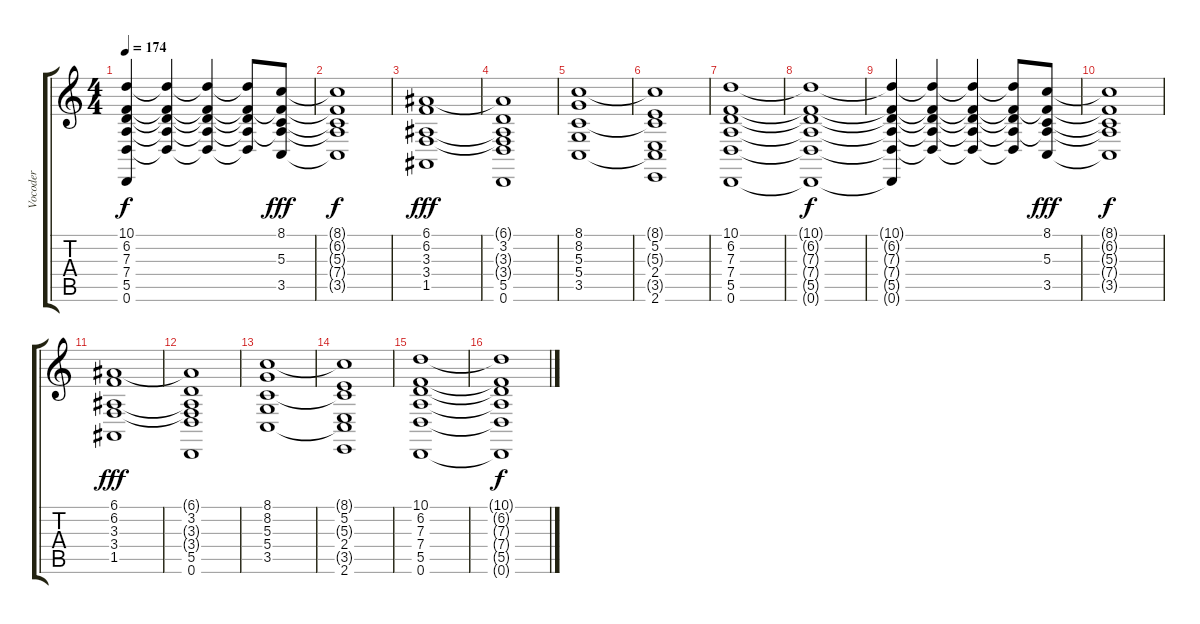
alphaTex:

\track ("Vocoder" "Vocoder") {instrument choiraahs}
\staff {score tabs}
\tuning (E4 B3 G3 D3 A2 D2) {hide}
\ts (4 4)
\tempo 174
\clef g2
\ks c
(10.1{t} 6.2{t} 7.3{t} 7.4{t} 5.5{t} 0.6{t}).4{dy f} (10.1{t} 6.2{t} 7.3{t} 7.4{t} 5.5{t}).4 (10.1{t} 6.2{t} 7.3{t} 7.4{t} 5.5{t}).4 (10.1{t} 6.2{t} 7.3{t} 7.4{t} 5.5{t}).8 (8.1 6.2{t} 5.3 7.4{t} 3.5).8{dy fff} |
(8.1{t} 6.2{t} 5.3{t} 7.4{t} 3.5{t}).1{dy f} |
(6.1 6.2 3.3 3.4 1.5).1{dy fff} |
(6.1{t} 3.2 3.3{t} 3.4{t} 5.5 0.6).1 |
(8.1 8.2 5.3 5.4 3.5).1 |
(8.1{t} 5.2 5.3{t} 2.4 3.5{t} 2.6).1 |
(10.1 6.2 7.3 7.4 5.5 0.6).1 |
(10.1{t} 6.2{t} 7.3{t} 7.4{t} 5.5{t} 0.6{t}).1{dy f} |
(10.1{t} 6.2{t} 7.3{t} 7.4{t} 5.5{t} 0.6{t}).4 (10.1{t} 6.2{t} 7.3{t} 7.4{t} 5.5{t}).4 (10.1{t} 6.2{t} 7.3{t} 7.4{t} 5.5{t}).4 (10.1{t} 6.2{t} 7.3{t} 7.4{t} 5.5{t}).8 (8.1 6.2{t} 5.3 7.4{t} 3.5).8{dy fff} |
(8.1{t} 6.2{t} 5.3{t} 7.4{t} 3.5{t}).1{dy f} |
(6.1 6.2 3.3 3.4 1.5).1{dy fff} |
(6.1{t} 3.2 3.3{t} 3.4{t} 5.5 0.6).1 |
(8.1 8.2 5.3 5.4 3.5).1 |
(8.1{t} 5.2 5.3{t} 2.4 3.5{t} 2.6).1 |
(10.1 6.2 7.3 7.4 5.5 0.6).1 |
(10.1{t} 6.2{t} 7.3{t} 7.4{t} 5.5{t} 0.6{t}).1{dy f}
